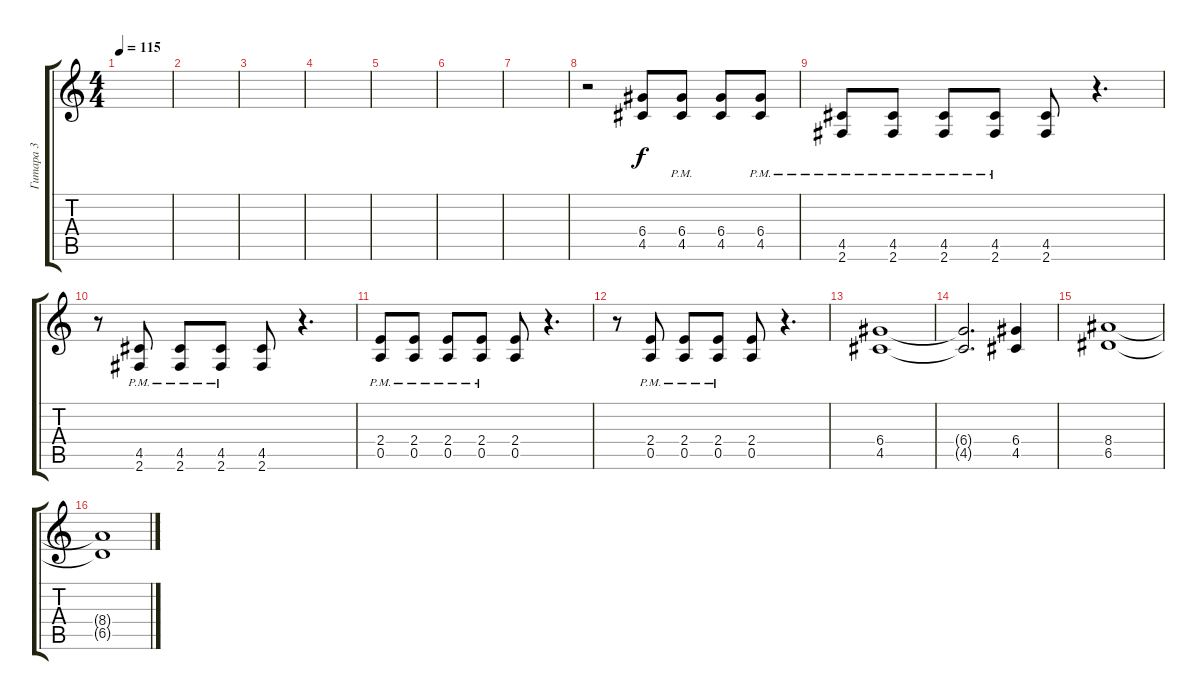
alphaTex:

\track ("Гитара 3" "Гитара 3") {instrument distortionguitar}
\staff {score tabs}
\tuning (E4 B3 G3 D3 A2 E2) {hide}
\ts (4 4)
\tempo 115
\clef g2
\ks c
|
|
|
|
|
|
|
r.2 (6.4 4.5).8 (6.4{pm} 4.5{pm}).8 (6.4 4.5).8 (6.4{pm} 4.5{pm}).8 |
(4.5{pm} 2.6{pm}).8 (4.5{pm} 2.6{pm}).8 (4.5{pm} 2.6{pm}).8 (4.5{pm} 2.6{pm}).8 (4.5 2.6).8 r.4{d} |
r.8 (4.5{pm} 2.6{pm}).8 (4.5{pm} 2.6{pm}).8 (4.5{pm} 2.6{pm}).8 (4.5 2.6).8 r.4{d} |
(2.4{pm} 0.5{pm}).8 (2.4{pm} 0.5{pm}).8 (2.4{pm} 0.5{pm}).8 (2.4{pm} 0.5{pm}).8 (2.4 0.5).8 r.4{d} |
r.8 (2.4{pm} 0.5{pm}).8 (2.4{pm} 0.5{pm}).8 (2.4{pm} 0.5{pm}).8 (2.4 0.5).8 r.4{d} |
(6.4 4.5).1{instrument distortionguitar} |
(6.4{t} 4.5{t}).2{d} (6.4 4.5).4 |
(8.4 6.5).1 |
(8.4{t} 6.5{t}).1
